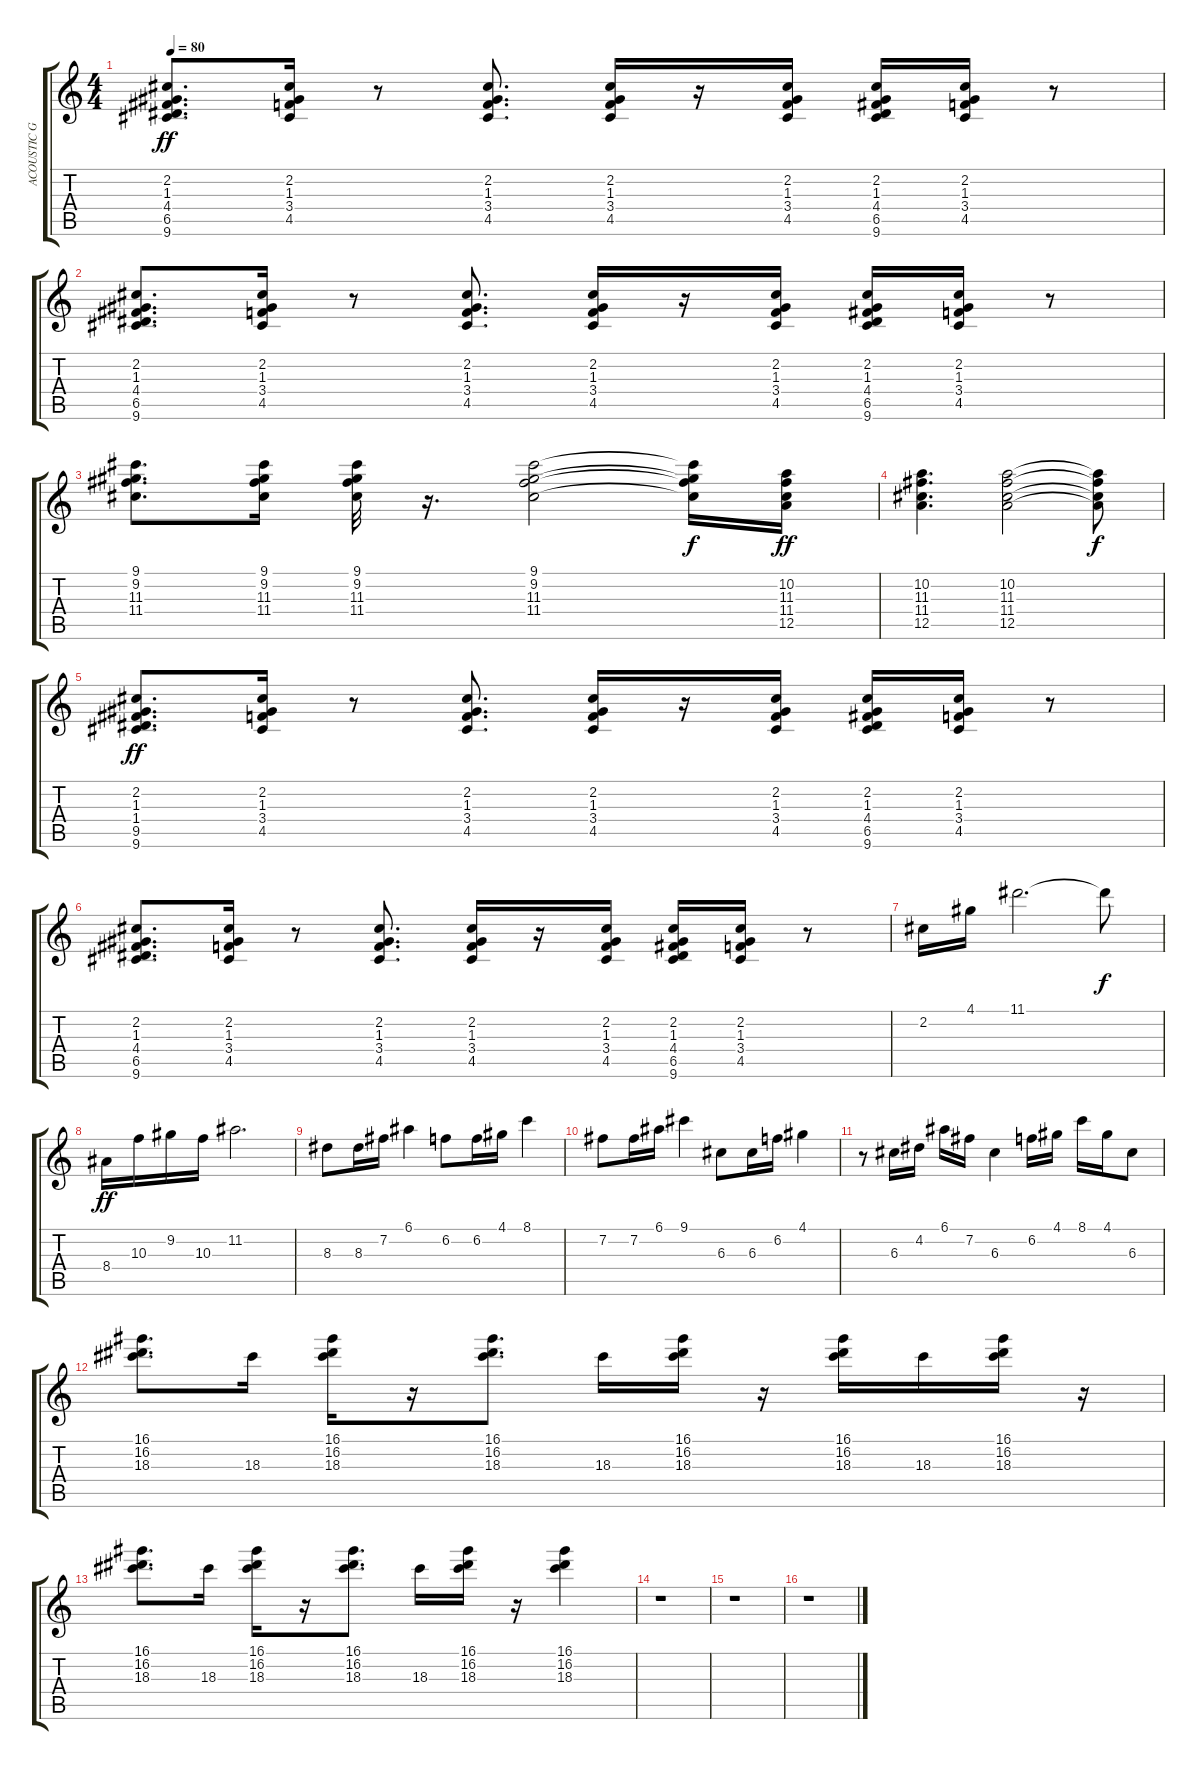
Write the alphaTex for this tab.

\track ("ACOUSTIC GUIT 1" "ACOUSTIC G") {instrument acousticguitarsteel}
\staff {score tabs}
\tuning (E4 B3 G3 D3 A2 E2) {hide}
\ts (4 4)
\tempo 80
\clef g2
\ks c
(2.2 1.3 4.4 6.5 9.6).8{d dy ff} (2.2 1.3 3.4 4.5).16 r.8 (2.2 1.3 3.4 4.5).8{d} (2.2 1.3 3.4 4.5).16 r.16 (2.2 1.3 3.4 4.5).16 (2.2 1.3 4.4 6.5 9.6).16 (2.2 1.3 3.4 4.5).16 r.8 |
(2.2 1.3 4.4 6.5 9.6).8{d} (2.2 1.3 3.4 4.5).16 r.8 (2.2 1.3 3.4 4.5).8{d} (2.2 1.3 3.4 4.5).16 r.16 (2.2 1.3 3.4 4.5).16 (2.2 1.3 4.4 6.5 9.6).16 (2.2 1.3 3.4 4.5).16 r.8 |
(9.1 9.2 11.3 11.4).8{d volume 9} (9.1 9.2 11.3 11.4).16 (9.1 9.2 11.3 11.4).32 r.16{d} (9.1 9.2 11.3 11.4).2 (9.1{t} 9.2{t} 11.3{t} 11.4{t}).16{dy f} (10.2 11.3 11.4 12.5).16{dy ff volume 10} |
(10.2 11.3 11.4 12.5).4{d} (10.2 11.3 11.4 12.5).2 (10.2{t} 11.3{t} 11.4{t} 12.5{t}).8{dy f} |
(2.2 1.3 1.4 9.5 9.6).8{d dy ff volume 9} (2.2 1.3 3.4 4.5).16 r.8 (2.2 1.3 3.4 4.5).8{d} (2.2 1.3 3.4 4.5).16 r.16 (2.2 1.3 3.4 4.5).16 (2.2 1.3 4.4 6.5 9.6).16 (2.2 1.3 3.4 4.5).16 r.8 |
(2.2 1.3 4.4 6.5 9.6).8{d} (2.2 1.3 3.4 4.5).16 r.8 (2.2 1.3 3.4 4.5).8{d} (2.2 1.3 3.4 4.5).16 r.16 (2.2 1.3 3.4 4.5).16 (2.2 1.3 4.4 6.5 9.6).16 (2.2 1.3 3.4 4.5).16 r.8 |
2.2.16{volume 12} 4.1.16 11.1.2{d} 11.1{t}.8{dy f} |
8.4.16{dy ff} 10.3.16 9.2.16 10.3.16 11.2.2{d} |
8.3.8{volume 10} 8.3.16 7.2.16 6.1.4 6.2.8 6.2.16 4.1.16 8.1.4 |
7.2.8 7.2.16 6.1.16 9.1.4 6.3.8 6.3.16 6.2.16 4.1.4 |
r.8 6.3.16 4.2.16 6.1.16 7.2.16 6.3.4 6.2.16 4.1.16 8.1.16 4.1.16 6.3.8 |
(16.1 16.2 18.3).8{d volume 9} 18.3.16 (16.1 16.2 18.3).16 r.16 (16.1 16.2 18.3).8{d} 18.3.16 (16.1 16.2 18.3).16 r.16 (16.1 16.2 18.3).16 18.3.16 (16.1 16.2 18.3).16 r.16 |
(16.1 16.2 18.3).8{d} 18.3.16 (16.1 16.2 18.3).16 r.16 (16.1 16.2 18.3).8{d} 18.3.16 (16.1 16.2 18.3).16 r.16 (16.1 16.2 18.3).4 |
r.1 |
r.1 |
r.1
